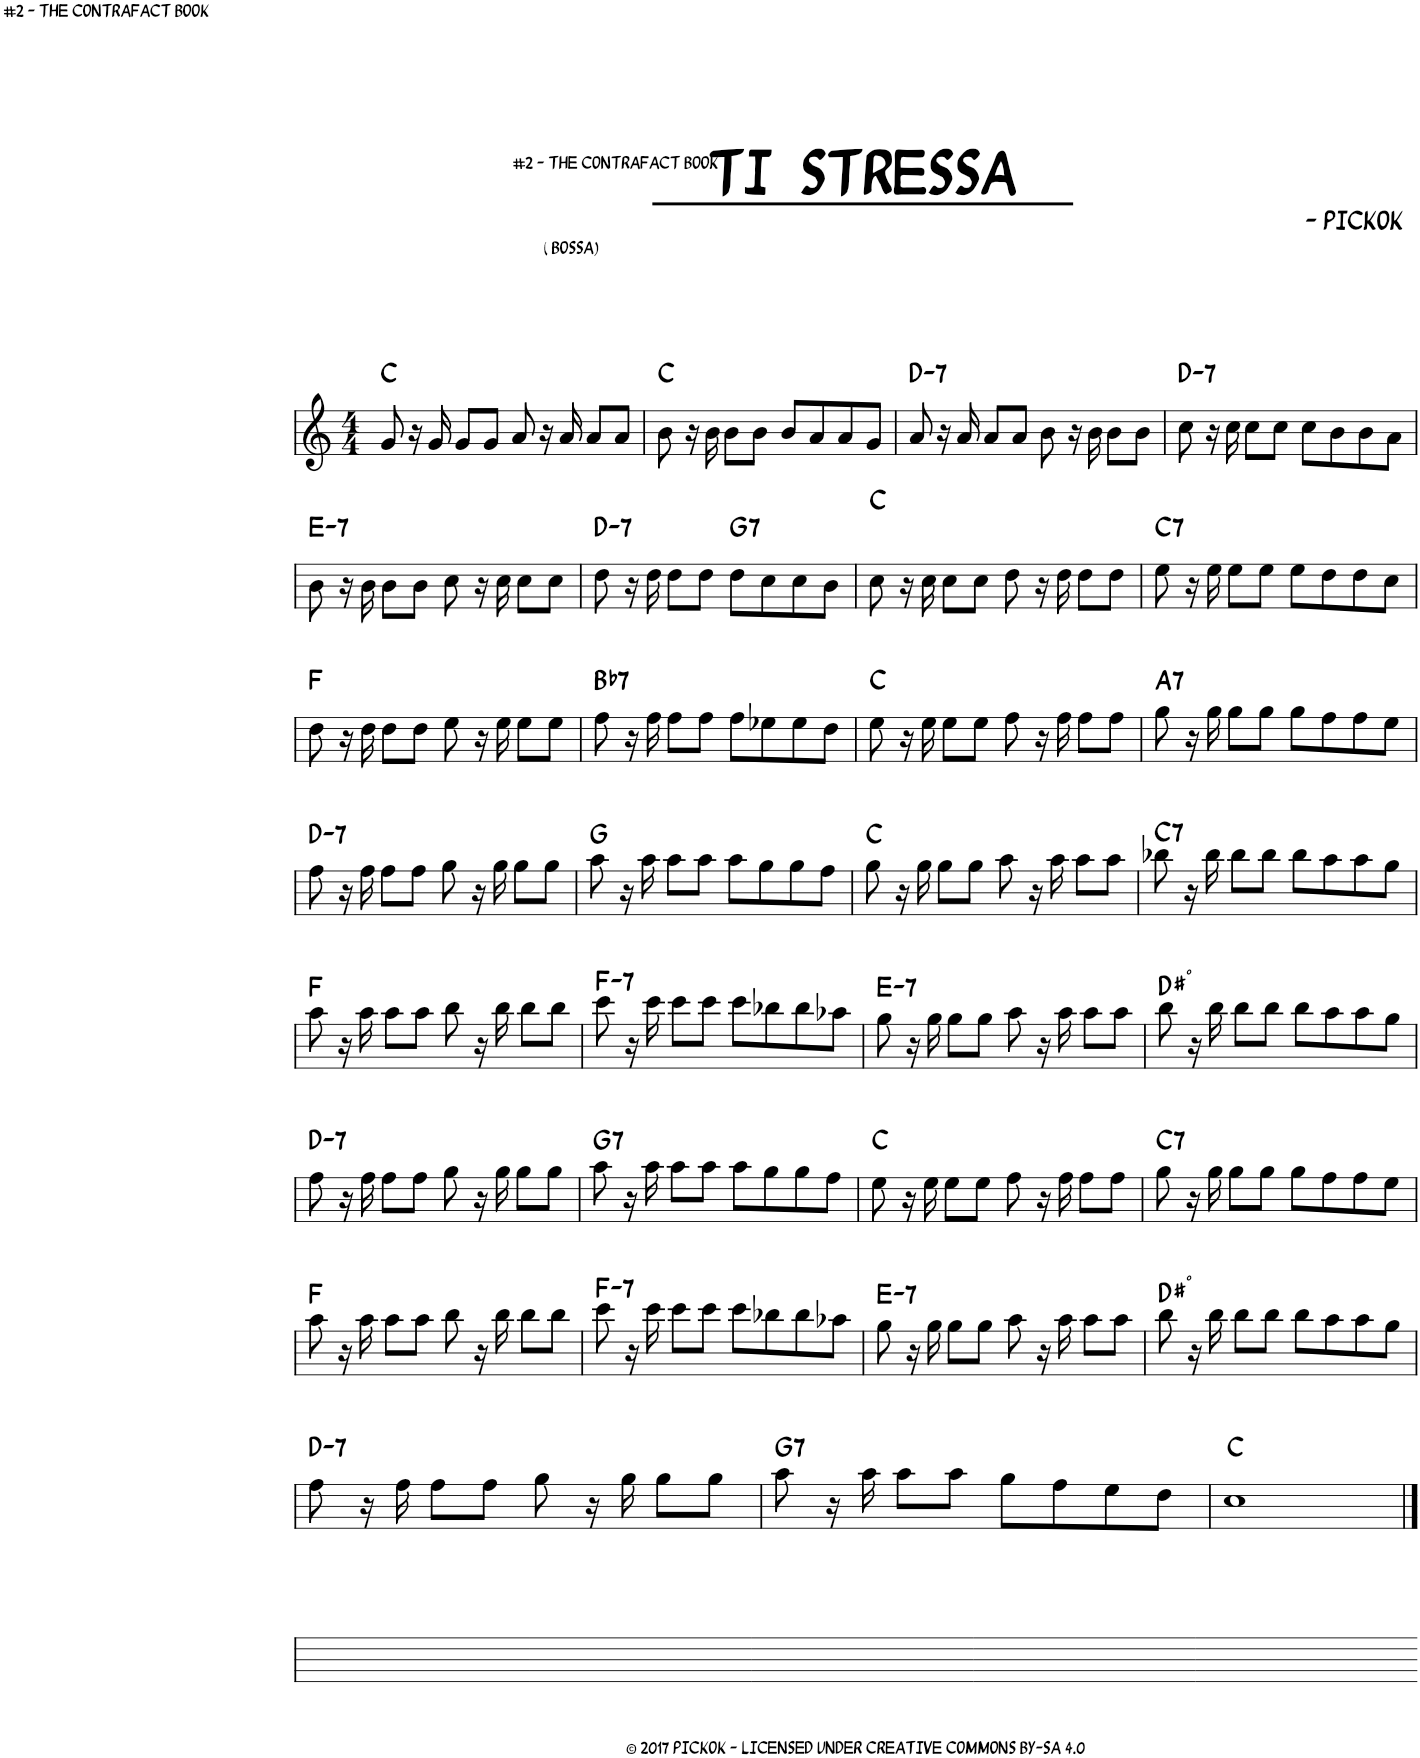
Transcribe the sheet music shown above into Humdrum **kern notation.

**kern	**harte
*part1	*part1
*staff1	*
*I"Piano	*
*I'Pno.	*
*clefG2	*
*k[]	*
*M4/4	*
=1	=1
8g/	C:maj
16r	.
16g/	.
8g/L	.
8g/J	.
8a/	.
16r	.
16a/	.
8a/L	.
8a/J	.
=2	=2
8b\	C:maj
16r	.
16b\	.
8b\L	.
8b\J	.
8b/L	.
8a/	.
8a/	.
8g/J	.
=3	=3
!	!LO:H:kt=7
8a/	D:min7
16r	.
16a/	.
8a/L	.
8a/J	.
8b\	.
16r	.
16b\	.
8b\L	.
8b\J	.
=4	=4
!	!LO:H:kt=7
8cc\	D:min7
16r	.
16cc\	.
8cc\L	.
8cc\J	.
8cc\L	.
8b\	.
8b\	.
8a\J	.
!!LO:LB:g=z
=5	=5
!	!LO:H:kt=7
8b\	E:min7
16r	.
16b\	.
8b\L	.
8b\J	.
8cc\	.
16r	.
16cc\	.
8cc\L	.
8cc\J	.
=6	=6
!	!LO:H:kt=7
8dd\	D:min7
16r	.
16dd\	.
8dd\L	.
8dd\J	.
!	!LO:H:kt=7
8dd\L	G:7
8cc\	.
8cc\	.
8b\J	.
=7	=7
!	!LO:H:n=1:kt=N.C.
8cc\	N C:maj
16r	.
16cc\	.
8cc\L	.
8cc\J	.
8dd\	.
16r	.
16dd\	.
8dd\L	.
8dd\J	.
=8	=8
!	!LO:H:kt=7
8ee\	C:7
16r	.
16ee\	.
8ee\L	.
8ee\J	.
8ee\L	.
8dd\	.
8dd\	.
8cc\J	.
!!LO:LB:g=z
=9	=9
8dd\	F:maj
16r	.
16dd\	.
8dd\L	.
8dd\J	.
8ee\	.
16r	.
16ee\	.
8ee\L	.
8ee\J	.
=10	=10
!	!LO:H:kt=7
8ff\	Bb:7
16r	.
16ff\	.
8ff\L	.
8ff\J	.
8ff\L	.
8ee-X\	.
8ee-\	.
8dd\J	.
=11	=11
8ee\	C:maj
16r	.
16ee\	.
8ee\L	.
8ee\J	.
8ff\	.
16r	.
16ff\	.
8ff\L	.
8ff\J	.
=12	=12
!	!LO:H:kt=7
8gg\	A:7
16r	.
16gg\	.
8gg\L	.
8gg\J	.
8gg\L	.
8ff\	.
8ff\	.
8ee\J	.
!!LO:LB:g=z
=13	=13
!	!LO:H:kt=7
8ff\	D:min7
16r	.
16ff\	.
8ff\L	.
8ff\J	.
8gg\	.
16r	.
16gg\	.
8gg\L	.
8gg\J	.
=14	=14
8aa\	G:maj
16r	.
16aa\	.
8aa\L	.
8aa\J	.
8aa\L	.
8gg\	.
8gg\	.
8ff\J	.
=15	=15
8gg\	C:maj
16r	.
16gg\	.
8gg\L	.
8gg\J	.
8aa\	.
16r	.
16aa\	.
8aa\L	.
8aa\J	.
=16	=16
!	!LO:H:kt=7
8bb-X\	C:7
16r	.
16bb-\	.
8bb-\L	.
8bb-\J	.
8bb-\L	.
8aa\	.
8aa\	.
8gg\J	.
!!LO:LB:g=z
=17	=17
8aa\	F:maj
16r	.
16aa\	.
8aa\L	.
8aa\J	.
8bb\	.
16r	.
16bb\	.
8bb\L	.
8bb\J	.
=18	=18
!	!LO:H:kt=7
8ccc\	F:min7
16r	.
16ccc\	.
8ccc\L	.
8ccc\J	.
8ccc\L	.
8bb-X\	.
8bb-\	.
8aa-X\J	.
=19	=19
!	!LO:H:kt=7
8gg\	E:min7
16r	.
16gg\	.
8gg\L	.
8gg\J	.
8aa\	.
16r	.
16aa\	.
8aa\L	.
8aa\J	.
=20	=20
!	!LO:H:kt=°
8bb\	.
16r	.
16bb\	.
8bb\L	.
8bb\J	.
8bb\L	.
8aa\	.
8aa\	.
8gg\J	.
!!LO:LB:g=z
=21	=21
!	!LO:H:kt=7
8ff\	D:min7
16r	.
16ff\	.
8ff\L	.
8ff\J	.
8gg\	.
16r	.
16gg\	.
8gg\L	.
8gg\J	.
=22	=22
!	!LO:H:kt=7
8aa\	G:7
16r	.
16aa\	.
8aa\L	.
8aa\J	.
8aa\L	.
8gg\	.
8gg\	.
8ff\J	.
=23	=23
8ee\	C:maj
16r	.
16ee\	.
8ee\L	.
8ee\J	.
8ff\	.
16r	.
16ff\	.
8ff\L	.
8ff\J	.
=24	=24
!	!LO:H:kt=7
8gg\	C:7
16r	.
16gg\	.
8gg\L	.
8gg\J	.
8gg\L	.
8ff\	.
8ff\	.
8ee\J	.
!!LO:LB:g=z
=25	=25
8aa\	F:maj
16r	.
16aa\	.
8aa\L	.
8aa\J	.
8bb\	.
16r	.
16bb\	.
8bb\L	.
8bb\J	.
=26	=26
!	!LO:H:kt=7
8ccc\	F:min7
16r	.
16ccc\	.
8ccc\L	.
8ccc\J	.
8ccc\L	.
8bb-X\	.
8bb-\	.
8aa-X\J	.
=27	=27
!	!LO:H:kt=7
8gg\	E:min7
16r	.
16gg\	.
8gg\L	.
8gg\J	.
8aa\	.
16r	.
16aa\	.
8aa\L	.
8aa\J	.
=28	=28
!	!LO:H:kt=°
8bb\	.
16r	.
16bb\	.
8bb\L	.
8bb\J	.
8bb\L	.
8aa\	.
8aa\	.
8gg\J	.
!!LO:LB:g=z
=29	=29
!LO:TX:a:t=#2 - THE CONTRAFACT BOOK	!LO:H:kt=7
8ff\	D:min7
16r	.
16ff\	.
8ff\L	.
8ff\J	.
8gg\	.
16r	.
16gg\	.
8gg\L	.
8gg\J	.
=30	=30
!	!LO:H:kt=7
8aa\	G:7
16r	.
16aa\	.
8aa\L	.
8aa\J	.
8gg\L	.
8ff\	.
8ee\	.
8dd\J	.
=31	=31
1cc	C:maj
!!LO:LB:g=z
==32	==32
1ryy	.
=33-	=33-
1ryy	.
=34-	=34-
1ryy	.
=35-	=35-
1ryy	.
=36-	=36-
1ryy	.
=-	=-
*-	*-
